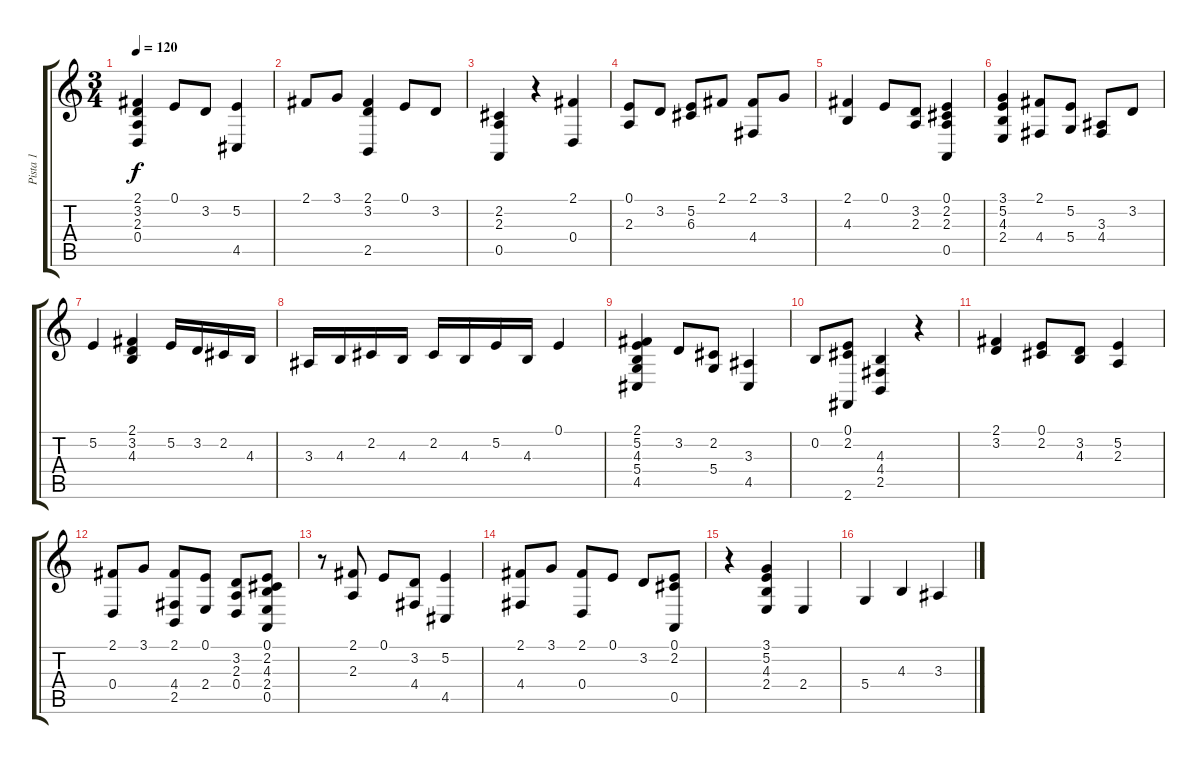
\track ("Pista 1" "Pista 1") {instrument acousticgrandpiano}
\staff {score tabs}
\tuning (E4 B3 G3 D3 A2 E2) {hide}
\ts (3 4)
\tempo 120
\clef g2
\ks c
(2.1 3.2 2.3 0.4).4{dy f instrument acousticgrandpiano} 0.1.8 3.2.8 (5.2 4.5).4 |
2.1.8 3.1.8 (2.1 3.2 2.5).4 0.1.8 3.2.8 |
(2.2 2.3 0.5).4 r.4 (2.1 0.4).4 |
(0.1 2.3).8 3.2.8 (5.2 6.3).8 2.1.8 (2.1 4.4).8 3.1.8 |
(2.1 4.3).4 0.1.8 (3.2 2.3).8 (0.1 2.2 2.3 0.5).4 |
(3.1 5.2 4.3 2.4).4 (2.1 4.4).8 (5.2 5.4).8 (3.3 4.4).8 3.2.8 |
5.2.4 (2.1 3.2 4.3).4 5.2.16 3.2.16 2.2.16 4.3.16 |
3.3.16 4.3.16 2.2.16 4.3.16 2.2.16 4.3.16 5.2.16 4.3.16 0.1.4 |
(2.1 5.2 4.3 5.4 4.5).4 3.2.8 (2.2 5.4).8 (3.3 4.5).4 |
0.2.8 (0.1 2.2 2.6).8 (4.3 4.4 2.5).4 r.4 |
(2.1 3.2).4 (0.1 2.2).8 (3.2 4.3).8 (5.2 2.3).4 |
(2.1 0.4).8 3.1.8 (2.1 4.4 2.5).8 (0.1 2.4).8 (3.2 2.3 0.4).8 (0.1 2.2 4.3 2.4 0.5).8 |
r.8 (2.1 2.3).8 0.1.8 (3.2 4.4).8 (5.2 4.5).4 |
(2.1 4.4).8 3.1.8 (2.1 0.4).8 0.1.8 3.2.8 (0.1 2.2 0.5).8 |
r.4 (3.1 5.2 4.3 2.4).4 2.4.4 |
5.4.4 4.3.4 3.3.4
